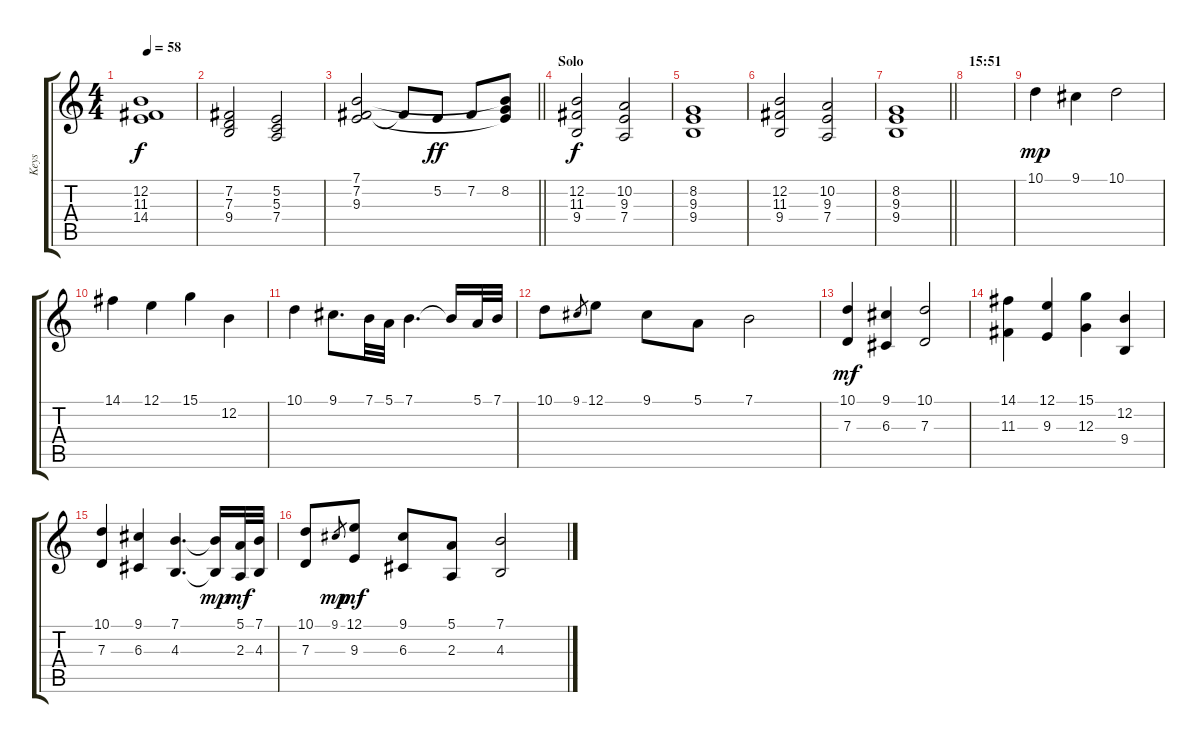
\track ("Keys" "Keys") {instrument voiceoohs}
\staff {score tabs}
\tuning (E4 B3 G3 D3 A2 E2) {hide}
\ts (4 4)
\tempo 58
\clef g2
\ks c
(12.2 11.3 14.4).1{dy f} |
(7.2 7.3 9.4).2 (5.2 5.3 7.4).2 |
\barLineRight lightlight
(7.1 7.2 9.3).2 7.2{t}.8 5.2.8{dy ff} 7.2.8 (7.1{t} 8.2 9.3{t}).8 |
\section ("" "Solo")
(12.2 11.3 9.4).2{dy f} (10.2 9.3 7.4).2 |
(8.2 9.3 9.4).1 |
(12.2 11.3 9.4).2 (10.2 9.3 7.4).2 |
\barLineRight lightlight
(8.2 9.3 9.4).1 |
\section ("" "15:51")
|
10.1.4{dy mp volume 5 instrument flute} 9.1.4 10.1.2 |
14.1.4 12.1.4 15.1.4 12.2.4 |
10.1.4 9.1.8{d} 7.1.32 5.1.32 7.1.4{d} 7.1{t}.16 5.1.32 7.1.32 |
10.1.8 9.1.8{gr} 12.1.8 9.1.8 5.1.8 7.1.2 |
(10.1 7.3).4{dy mf} (9.1 6.3).4 (10.1 7.3).2 |
(14.1 11.3).4 (12.1 9.3).4 (15.1 12.3).4 (12.2 9.4).4 |
(10.1 7.3).4 (9.1 6.3).4 (7.1 4.3).4{d} (7.1{t} 4.3{t}).16{dy mp} (5.1 2.3).32{dy mf} (7.1 4.3).32 |
(10.1 7.3).8 9.1.8{gr dy mp} (12.1 9.3).8{dy mf} (9.1 6.3).8 (5.1 2.3).8 (7.1 4.3).2
